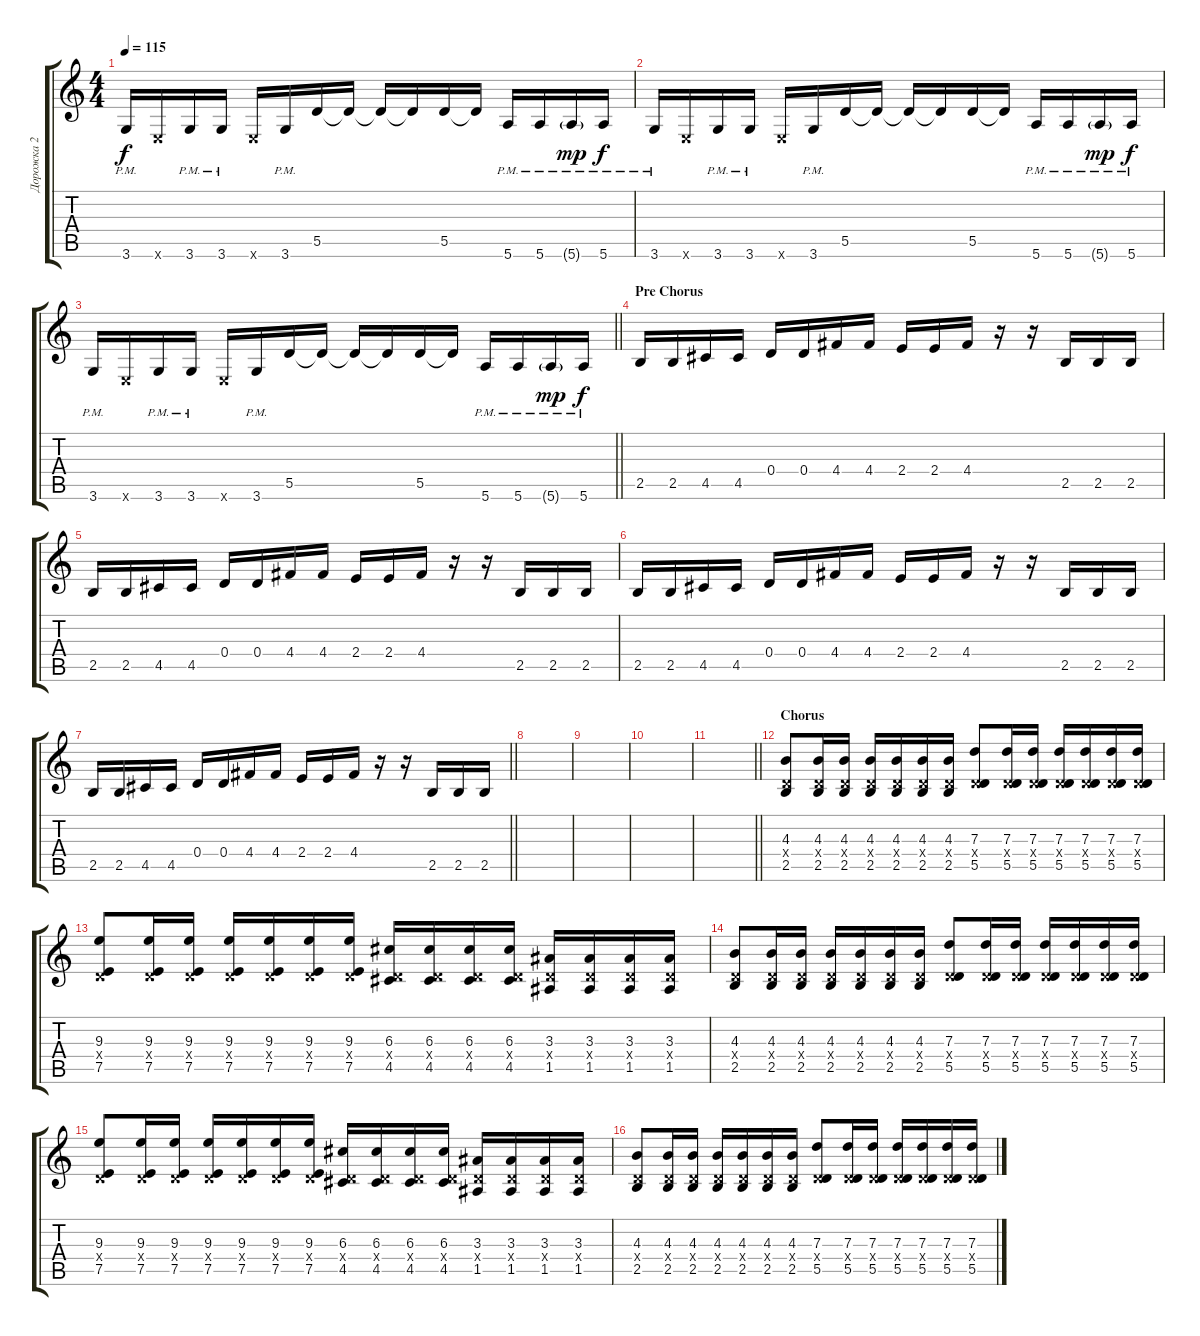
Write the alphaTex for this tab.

\track ("Дорожка 2" "Дорожка 2") {instrument distortionguitar}
\staff {score tabs}
\tuning (E4 B3 G3 D3 A2 E2) {hide}
\ts (4 4)
\tempo 115
\clef g2
\ks c
3.6{pm}.16{dy f} 0.6{x}.16 3.6{pm}.16 3.6{pm}.16 0.6{x}.16 3.6{pm}.16 5.5.16 5.5{t}.16 5.5{t}.16 5.5{t}.16 5.5.16 5.5{t}.16 5.6{pm}.16 5.6{pm}.16 5.6{g pm}.16{dy mp} 5.6{pm}.16{dy f} |
3.6{pm}.16 0.6{x}.16 3.6{pm}.16 3.6{pm}.16 0.6{x}.16 3.6{pm}.16 5.5.16 5.5{t}.16 5.5{t}.16 5.5{t}.16 5.5.16 5.5{t}.16 5.6{pm}.16 5.6{pm}.16 5.6{g pm}.16{dy mp} 5.6{pm}.16{dy f} |
\barLineRight lightlight
3.6{pm}.16 0.6{x}.16 3.6{pm}.16 3.6{pm}.16 0.6{x}.16 3.6{pm}.16 5.5.16 5.5{t}.16 5.5{t}.16 5.5{t}.16 5.5.16 5.5{t}.16 5.6{pm}.16 5.6{pm}.16 5.6{g pm}.16{dy mp} 5.6{pm}.16{dy f} |
\section ("" "Pre Chorus")
2.5.16 2.5.16 4.5.16 4.5.16 0.4.16 0.4.16 4.4.16 4.4.16 2.4.16 2.4.16 4.4.16 r.16 r.16 2.5.16 2.5.16 2.5.16 |
2.5.16 2.5.16 4.5.16 4.5.16 0.4.16 0.4.16 4.4.16 4.4.16 2.4.16 2.4.16 4.4.16 r.16 r.16 2.5.16 2.5.16 2.5.16 |
2.5.16 2.5.16 4.5.16 4.5.16 0.4.16 0.4.16 4.4.16 4.4.16 2.4.16 2.4.16 4.4.16 r.16 r.16 2.5.16 2.5.16 2.5.16 |
\barLineRight lightlight
2.5.16 2.5.16 4.5.16 4.5.16 0.4.16 0.4.16 4.4.16 4.4.16 2.4.16 2.4.16 4.4.16 r.16 r.16 2.5.16 2.5.16 2.5.16 |
|
|
|
\barLineRight lightlight
|
\section ("" "Chorus")
(4.3 0.4{x} 2.5).8 (4.3 0.4{x} 2.5).16 (4.3 0.4{x} 2.5).16 (4.3 0.4{x} 2.5).16 (4.3 0.4{x} 2.5).16 (4.3 0.4{x} 2.5).16 (4.3 0.4{x} 2.5).16 (7.3 0.4{x} 5.5).8 (7.3 0.4{x} 5.5).16 (7.3 0.4{x} 5.5).16 (7.3 0.4{x} 5.5).16 (7.3 0.4{x} 5.5).16 (7.3 0.4{x} 5.5).16 (7.3 0.4{x} 5.5).16 |
(9.3 0.4{x} 7.5).8 (9.3 0.4{x} 7.5).16 (9.3 0.4{x} 7.5).16 (9.3 0.4{x} 7.5).16 (9.3 0.4{x} 7.5).16 (9.3 0.4{x} 7.5).16 (9.3 0.4{x} 7.5).16 (6.3 0.4{x} 4.5).16 (6.3 0.4{x} 4.5).16 (6.3 0.4{x} 4.5).16 (6.3 0.4{x} 4.5).16 (3.3 0.4{x} 1.5).16 (3.3 0.4{x} 1.5).16 (3.3 0.4{x} 1.5).16 (3.3 0.4{x} 1.5).16 |
(4.3 0.4{x} 2.5).8 (4.3 0.4{x} 2.5).16 (4.3 0.4{x} 2.5).16 (4.3 0.4{x} 2.5).16 (4.3 0.4{x} 2.5).16 (4.3 0.4{x} 2.5).16 (4.3 0.4{x} 2.5).16 (7.3 0.4{x} 5.5).8 (7.3 0.4{x} 5.5).16 (7.3 0.4{x} 5.5).16 (7.3 0.4{x} 5.5).16 (7.3 0.4{x} 5.5).16 (7.3 0.4{x} 5.5).16 (7.3 0.4{x} 5.5).16 |
(9.3 0.4{x} 7.5).8 (9.3 0.4{x} 7.5).16 (9.3 0.4{x} 7.5).16 (9.3 0.4{x} 7.5).16 (9.3 0.4{x} 7.5).16 (9.3 0.4{x} 7.5).16 (9.3 0.4{x} 7.5).16 (6.3 0.4{x} 4.5).16 (6.3 0.4{x} 4.5).16 (6.3 0.4{x} 4.5).16 (6.3 0.4{x} 4.5).16 (3.3 0.4{x} 1.5).16 (3.3 0.4{x} 1.5).16 (3.3 0.4{x} 1.5).16 (3.3 0.4{x} 1.5).16 |
(4.3 0.4{x} 2.5).8 (4.3 0.4{x} 2.5).16 (4.3 0.4{x} 2.5).16 (4.3 0.4{x} 2.5).16 (4.3 0.4{x} 2.5).16 (4.3 0.4{x} 2.5).16 (4.3 0.4{x} 2.5).16 (7.3 0.4{x} 5.5).8 (7.3 0.4{x} 5.5).16 (7.3 0.4{x} 5.5).16 (7.3 0.4{x} 5.5).16 (7.3 0.4{x} 5.5).16 (7.3 0.4{x} 5.5).16 (7.3 0.4{x} 5.5).16
